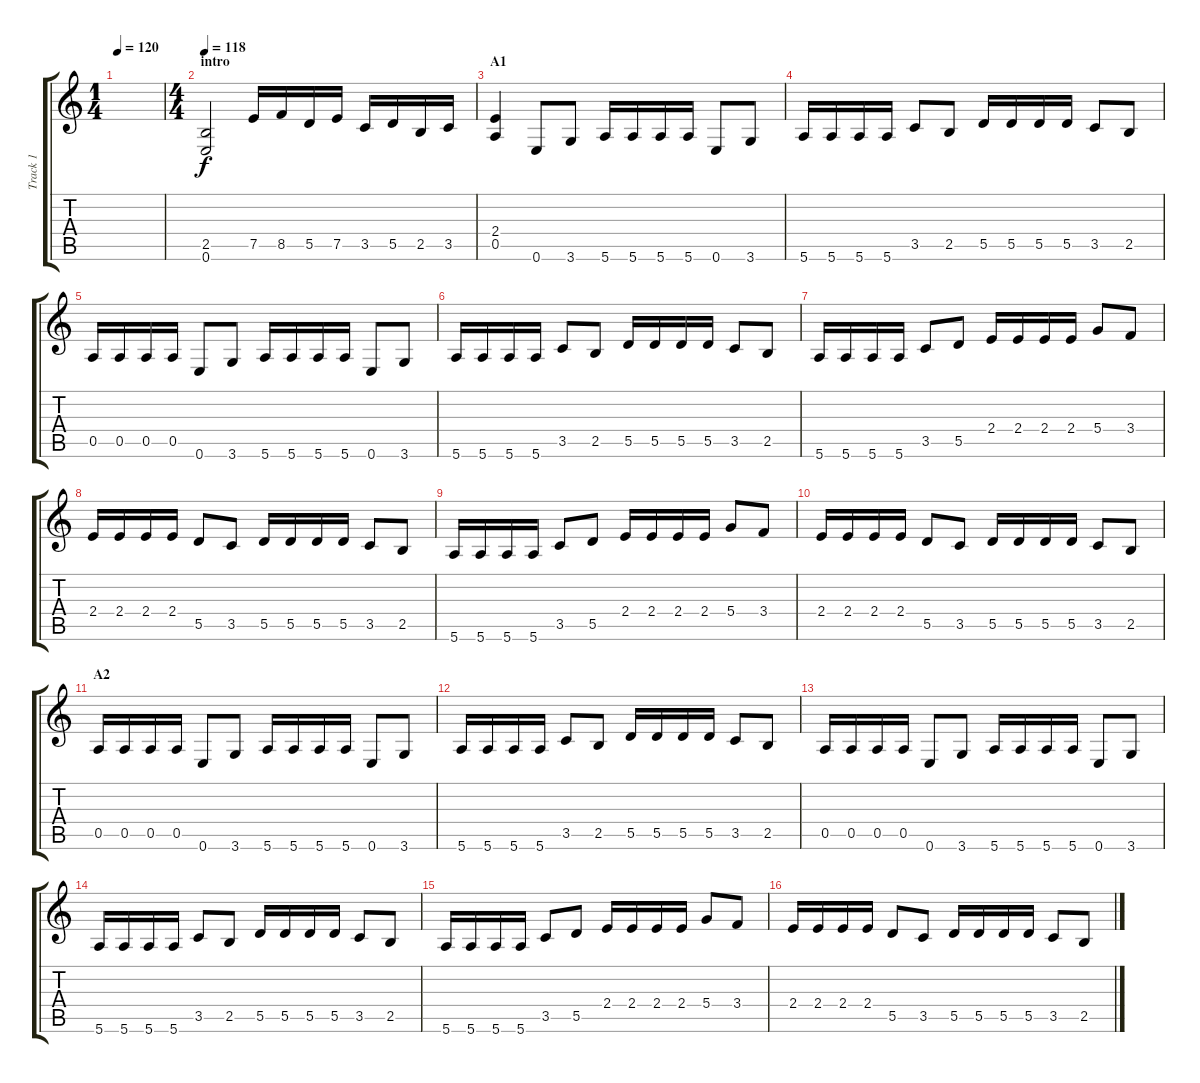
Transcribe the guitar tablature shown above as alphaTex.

\track ("Track 1" "Track 1") {instrument distortionguitar}
\staff {score tabs}
\tuning (E4 B3 G3 D3 A2 E2) {hide}
\ts (1 4)
\tempo 120
\clef g2
\ks c
|
\ts (4 4)
\section ("" "intro")
\tempo 118
(2.5 0.6).2 7.5.16 8.5.16 5.5.16 7.5.16 3.5.16 5.5.16 2.5.16 3.5.16 |
\section ("" "A1")
(2.4 0.5).4 0.6.8 3.6.8 5.6.16 5.6.16 5.6.16 5.6.16 0.6.8 3.6.8 |
5.6.16 5.6.16 5.6.16 5.6.16 3.5.8 2.5.8 5.5.16 5.5.16 5.5.16 5.5.16 3.5.8 2.5.8 |
0.5.16 0.5.16 0.5.16 0.5.16 0.6.8 3.6.8 5.6.16 5.6.16 5.6.16 5.6.16 0.6.8 3.6.8 |
5.6.16 5.6.16 5.6.16 5.6.16 3.5.8 2.5.8 5.5.16 5.5.16 5.5.16 5.5.16 3.5.8 2.5.8 |
5.6.16 5.6.16 5.6.16 5.6.16 3.5.8 5.5.8 2.4.16 2.4.16 2.4.16 2.4.16 5.4.8 3.4.8 |
2.4.16 2.4.16 2.4.16 2.4.16 5.5.8 3.5.8 5.5.16 5.5.16 5.5.16 5.5.16 3.5.8 2.5.8 |
5.6.16 5.6.16 5.6.16 5.6.16 3.5.8 5.5.8 2.4.16 2.4.16 2.4.16 2.4.16 5.4.8 3.4.8 |
2.4.16 2.4.16 2.4.16 2.4.16 5.5.8 3.5.8 5.5.16 5.5.16 5.5.16 5.5.16 3.5.8 2.5.8 |
\section ("" "A2")
0.5.16 0.5.16 0.5.16 0.5.16 0.6.8 3.6.8 5.6.16 5.6.16 5.6.16 5.6.16 0.6.8 3.6.8 |
5.6.16 5.6.16 5.6.16 5.6.16 3.5.8 2.5.8 5.5.16 5.5.16 5.5.16 5.5.16 3.5.8 2.5.8 |
0.5.16 0.5.16 0.5.16 0.5.16 0.6.8 3.6.8 5.6.16 5.6.16 5.6.16 5.6.16 0.6.8 3.6.8 |
5.6.16 5.6.16 5.6.16 5.6.16 3.5.8 2.5.8 5.5.16 5.5.16 5.5.16 5.5.16 3.5.8 2.5.8 |
5.6.16 5.6.16 5.6.16 5.6.16 3.5.8 5.5.8 2.4.16 2.4.16 2.4.16 2.4.16 5.4.8 3.4.8 |
2.4.16 2.4.16 2.4.16 2.4.16 5.5.8 3.5.8 5.5.16 5.5.16 5.5.16 5.5.16 3.5.8 2.5.8
